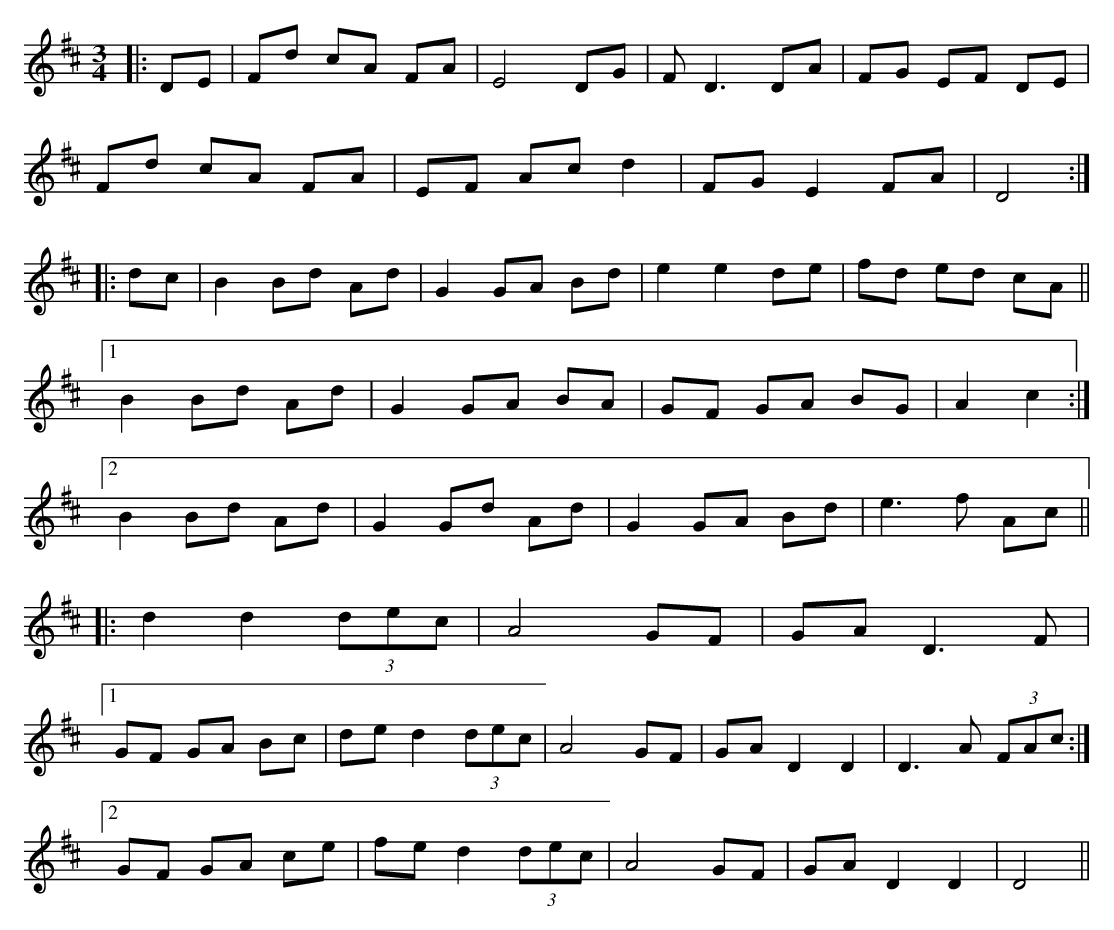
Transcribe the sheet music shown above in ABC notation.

X:1
M:3/4
K:D
|:DE|Fd cA FA|E4DG|FD3DA|FG EF DE|
Fd cA FA|EF Ac d2|FG E2 FA|D4:|
|:dc|B2 Bd Ad|G2 GA Bd|e2e2de|fd ed cA||
[1B2 Bd Ad|G2GA BA|GF GA BG|A2c2:|
[2B2 Bd Ad|G2Gd Ad|G2 GA Bd|e3 f Ac||
|:d2 d2(3dec|A4GF|GAD3F|
[1 GF GA Bc|de d2 (3dec|A4GF|GAD2D2|D3A (3FAc:|
[2 GF GA ce|fe d2 (3dec|A4GF|GAD2D2|D4||
